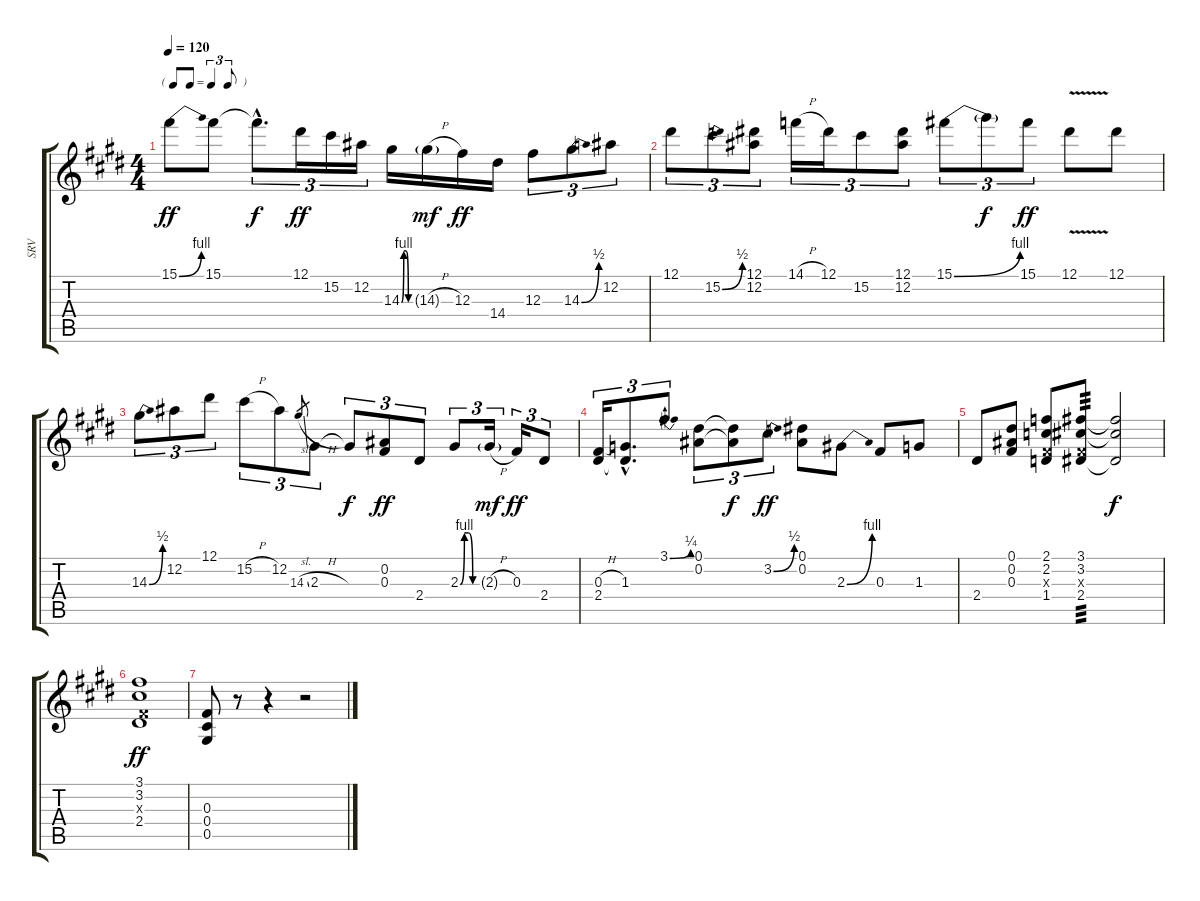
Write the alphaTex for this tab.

\track ("SRV" "SRV") {instrument overdrivenguitar}
\staff {score tabs}
\tuning (Eb4 Bb3 Gb3 Db3 Ab2 Eb2) {hide}
\ts (4 4)
\tf triplet8th
\tempo 120
\clef g2
\ks e
15.1{be (bend 0 0 60 4)}.8{dy ff} 15.1.8 15.1{hac t}.8{d tu (3 2) dy f} 12.1.16{tu (3 2) dy ff} 15.2.16{tu (3 2)} 12.2.16{tu (3 2)} 14.3{be (custom 0 0 15 4 30 4 45 0 60 0)}.16 14.3{h g}.16{dy mf} 12.3.16{dy ff} 14.4.16 12.3.8{tu (3 2)} 14.3{be (bend 0 0 60 2)}.8{tu (3 2)} 12.2.8{tu (3 2)} |
12.1.8{tu (3 2)} 15.2{be (bend 0 0 60 2)}.8{tu (3 2)} (12.1 12.2).8{tu (3 2)} 14.1{h}.16{tu (3 2)} 12.1.16{tu (3 2)} 15.2.8{tu (3 2)} (12.1 12.2).8{tu (3 2)} 15.1{be (bend 0 0 60 4)}.8{tu (3 2)} 15.1{t}.8{tu (3 2) dy f} 15.1.8{tu (3 2) dy ff} 12.1{v}.8 12.1.8 |
14.3{be (bend 0 0 60 2)}.8{tu (3 2)} 12.2.8{tu (3 2)} 12.1.8{tu (3 2)} 15.2{h}.8{tu (3 2)} 12.2.8{tu (3 2)} 14.3{sl}.8{gr} 2.3{h}.8{tu (3 2)} 2.3{t}.8{tu (3 2) dy f} (0.2 0.3).8{tu (3 2) dy ff} 2.4.8{tu (3 2)} 2.3{be (custom 0 0 15 4 30 4 45 0 60 0)}.8{tu (3 2)} 2.3{h g}.16{tu (3 2) dy mf} 0.3.16{tu (3 2) dy ff} 2.4.8{tu (3 2)} |
(0.3{h} 2.4).16{tu (3 2)} (1.3{hac} 2.4{hac t}).8{d tu (3 2)} 3.1{be (bend 0 0 60 1)}.8{tu (3 2)} (0.1 0.2).8{tu (3 2)} (0.1{t} 0.2{t}).8{tu (3 2) dy f} 3.2{be (bend 0 0 60 2)}.8{tu (3 2) dy ff} (0.1 0.2).8 2.3{be (bend 0 0 60 4)}.8 0.3.8 1.3.8 |
2.4.8 (0.1 0.2 0.3).8 (2.1 2.2 0.3{x} 1.4).8 (3.1 3.2 0.3{x} 2.4).8{tp 3} (3.1{t} 3.2{t} 2.4{t}).2{dy f} |
(3.1 3.2 0.3{x} 2.4).1{dy ff} |
(0.3 0.4 0.5).8 r.8 r.4 r.2
